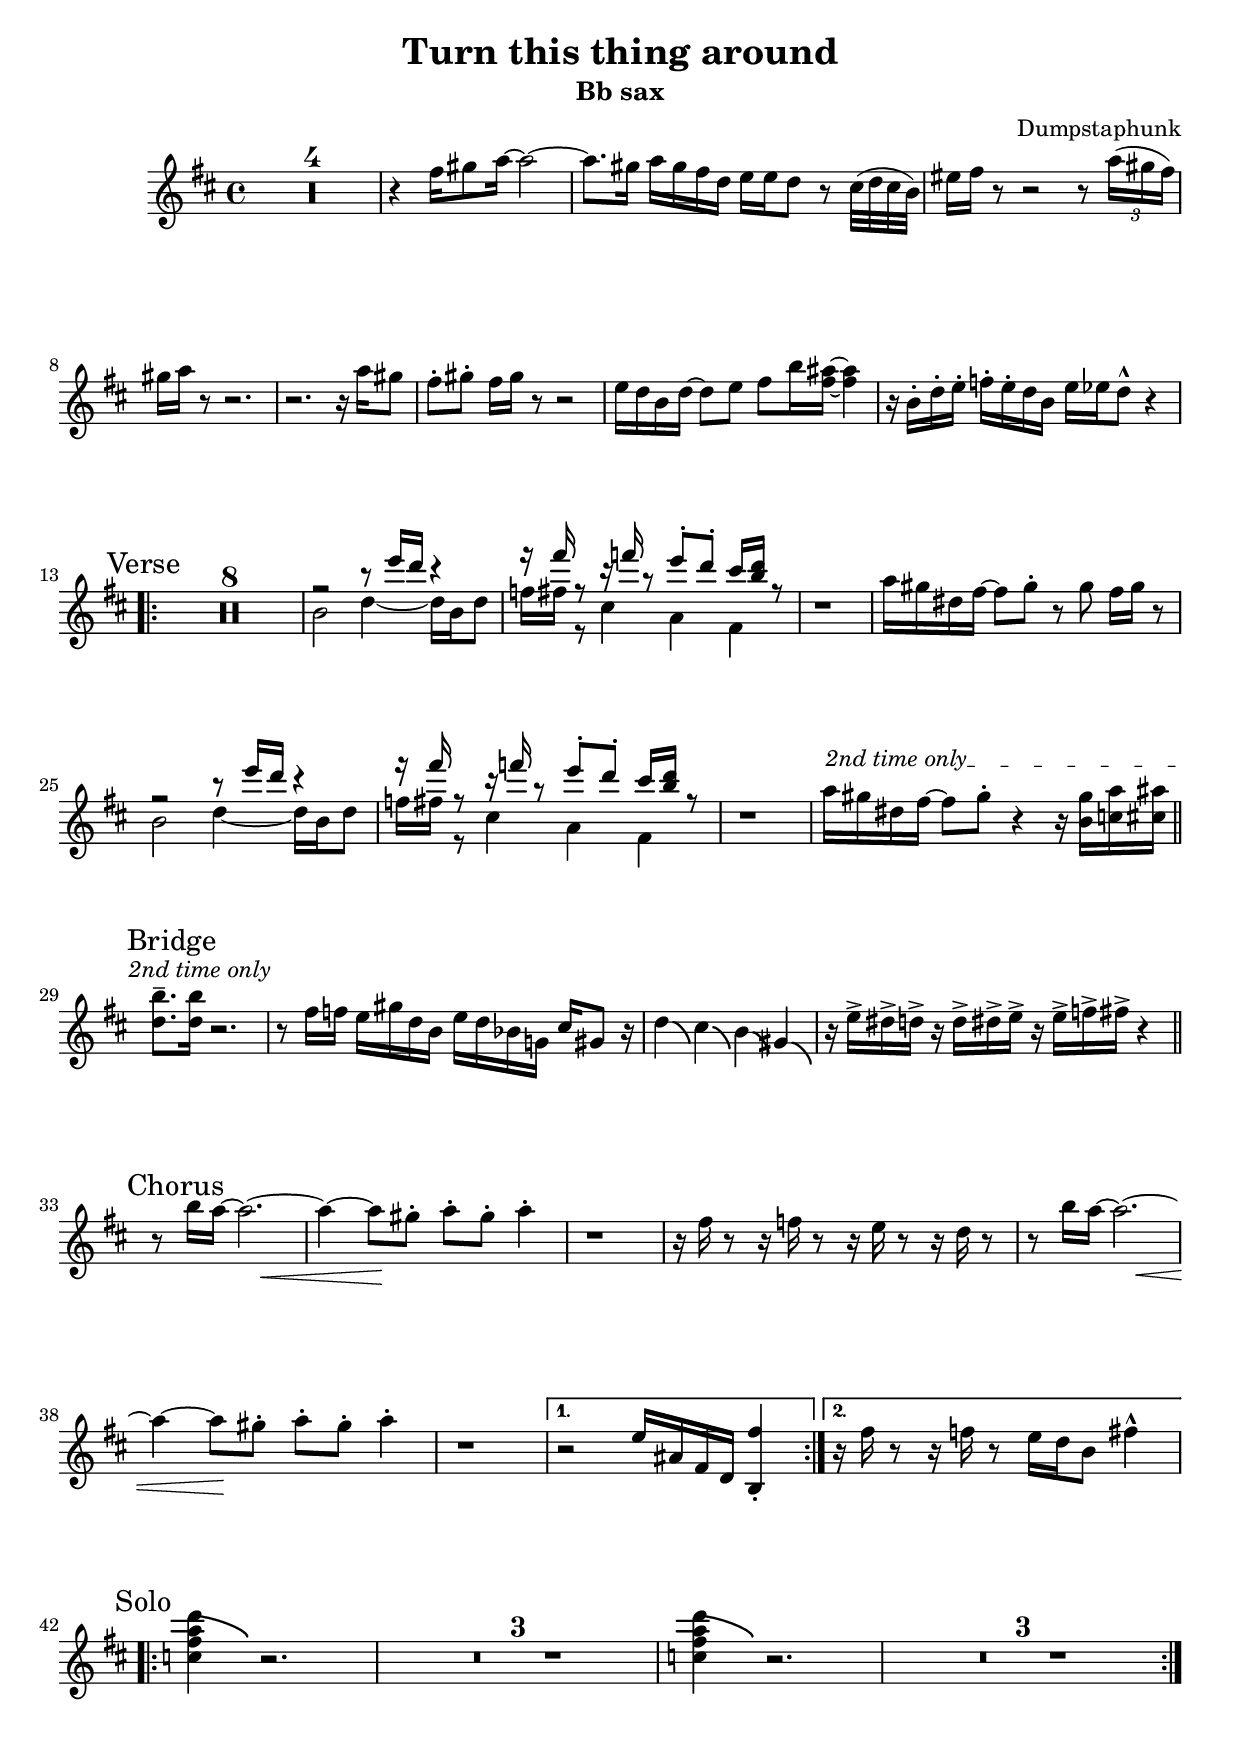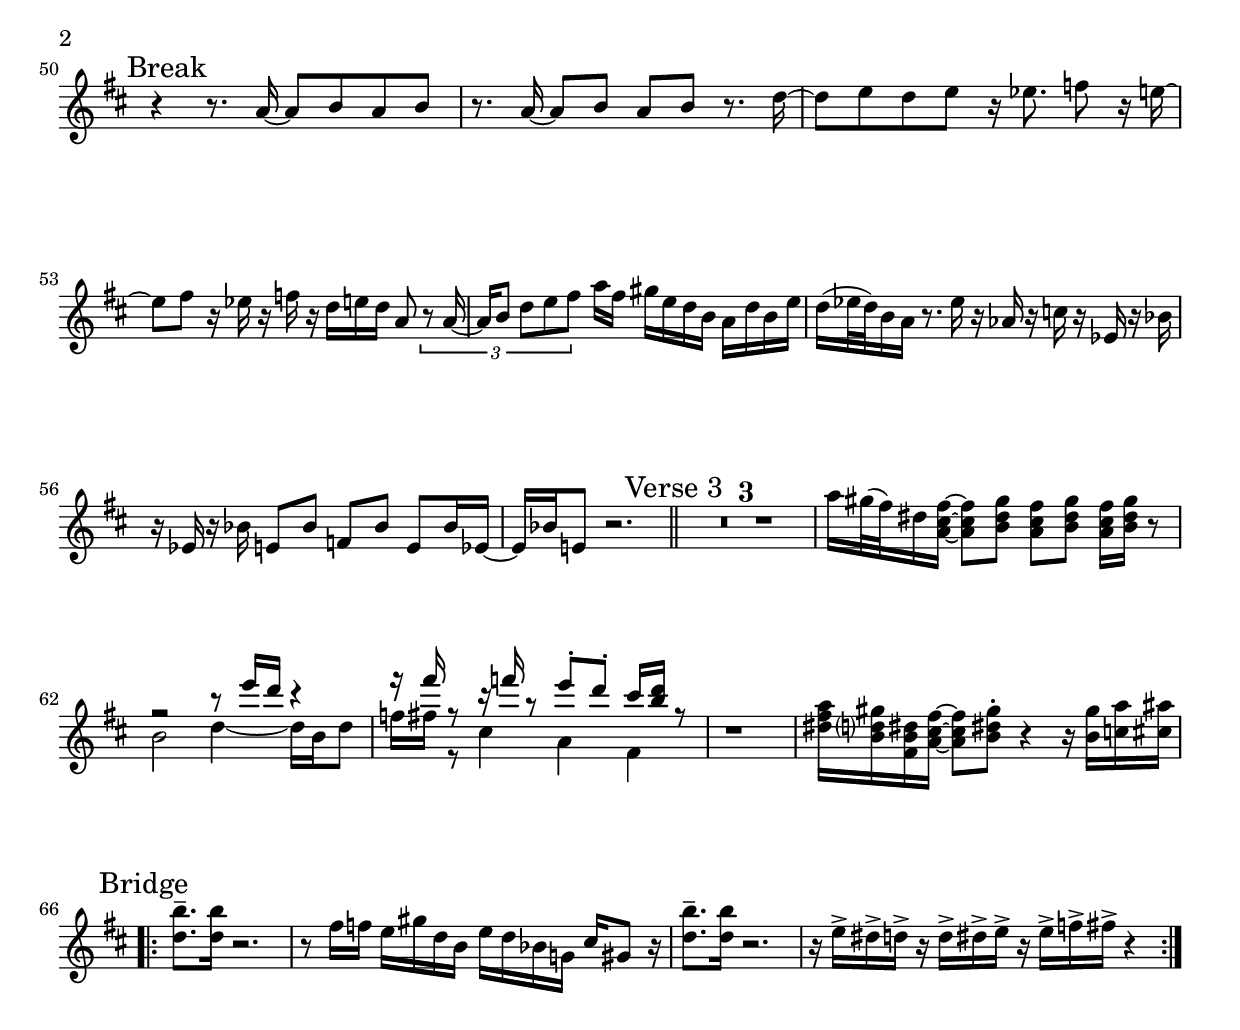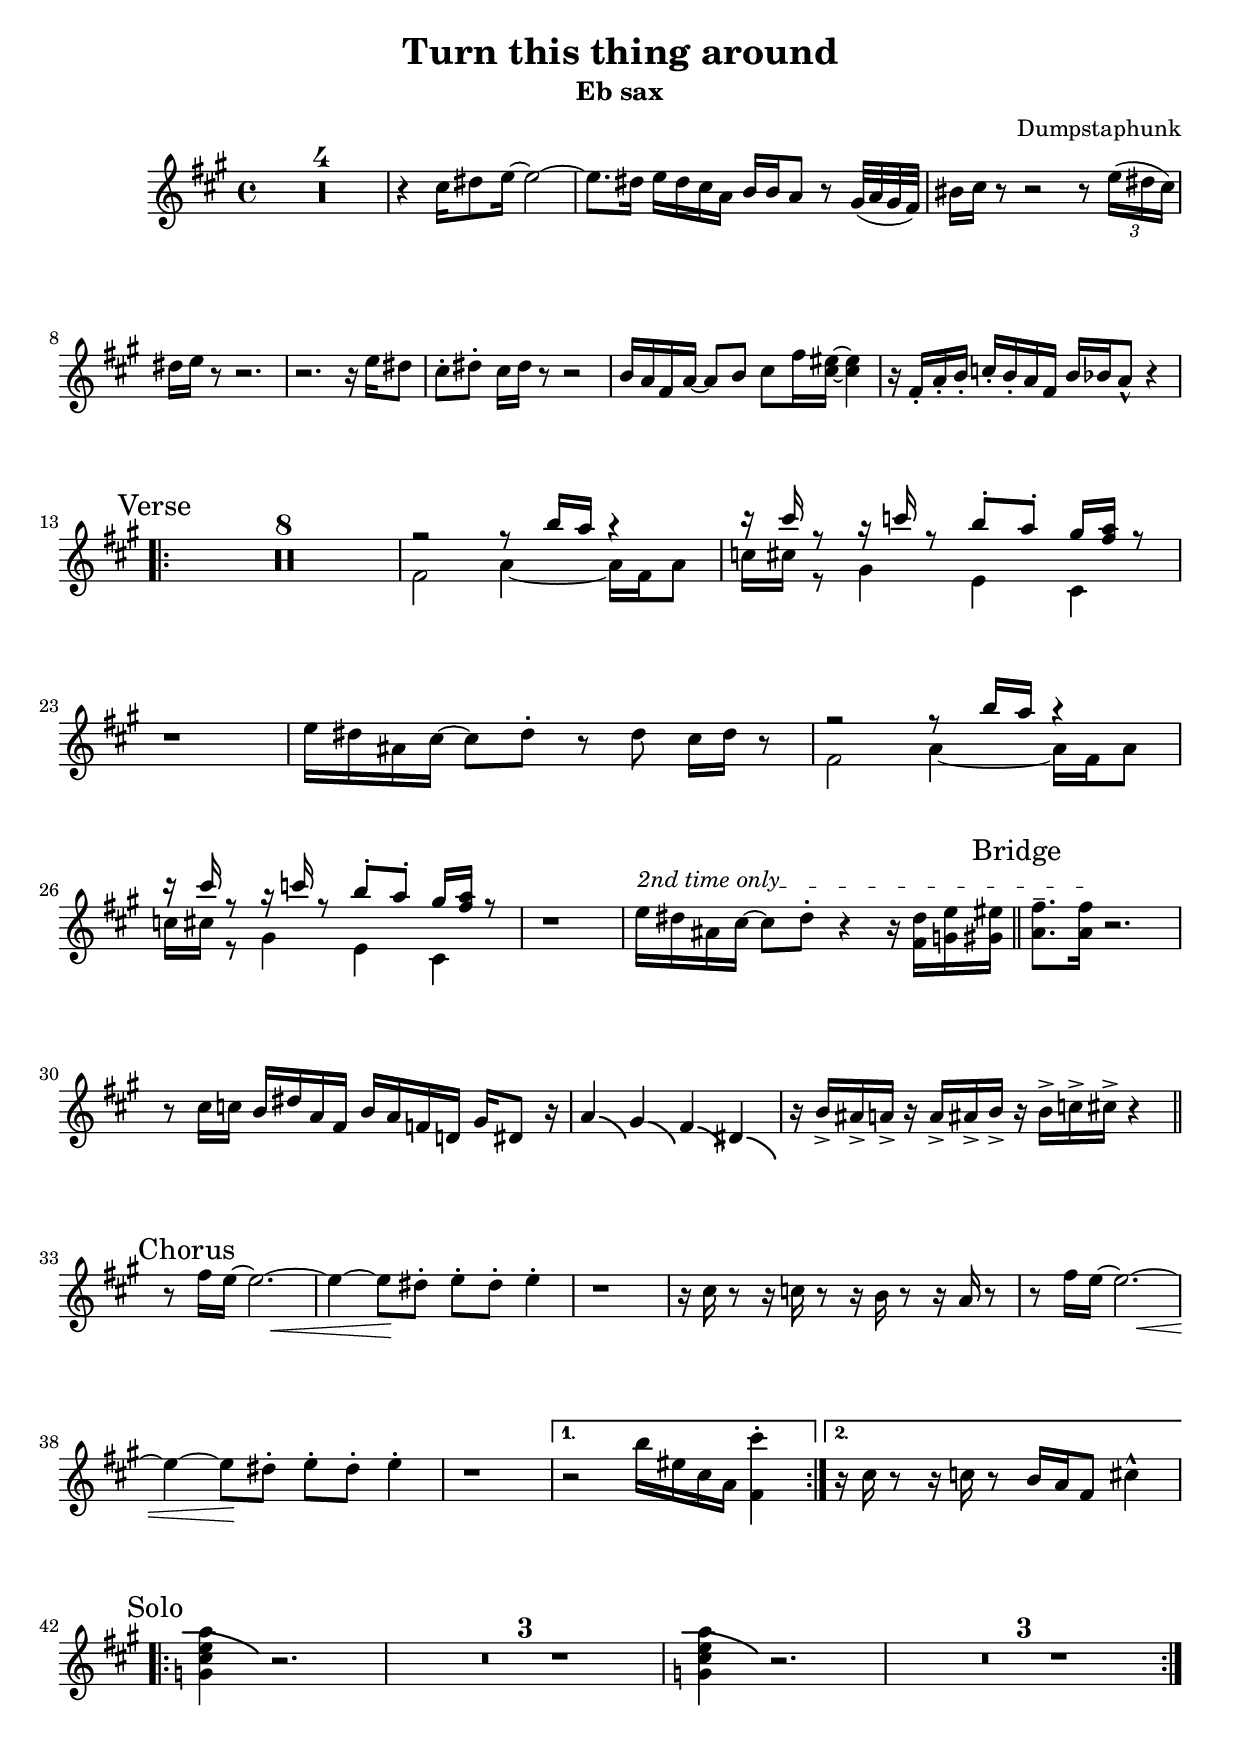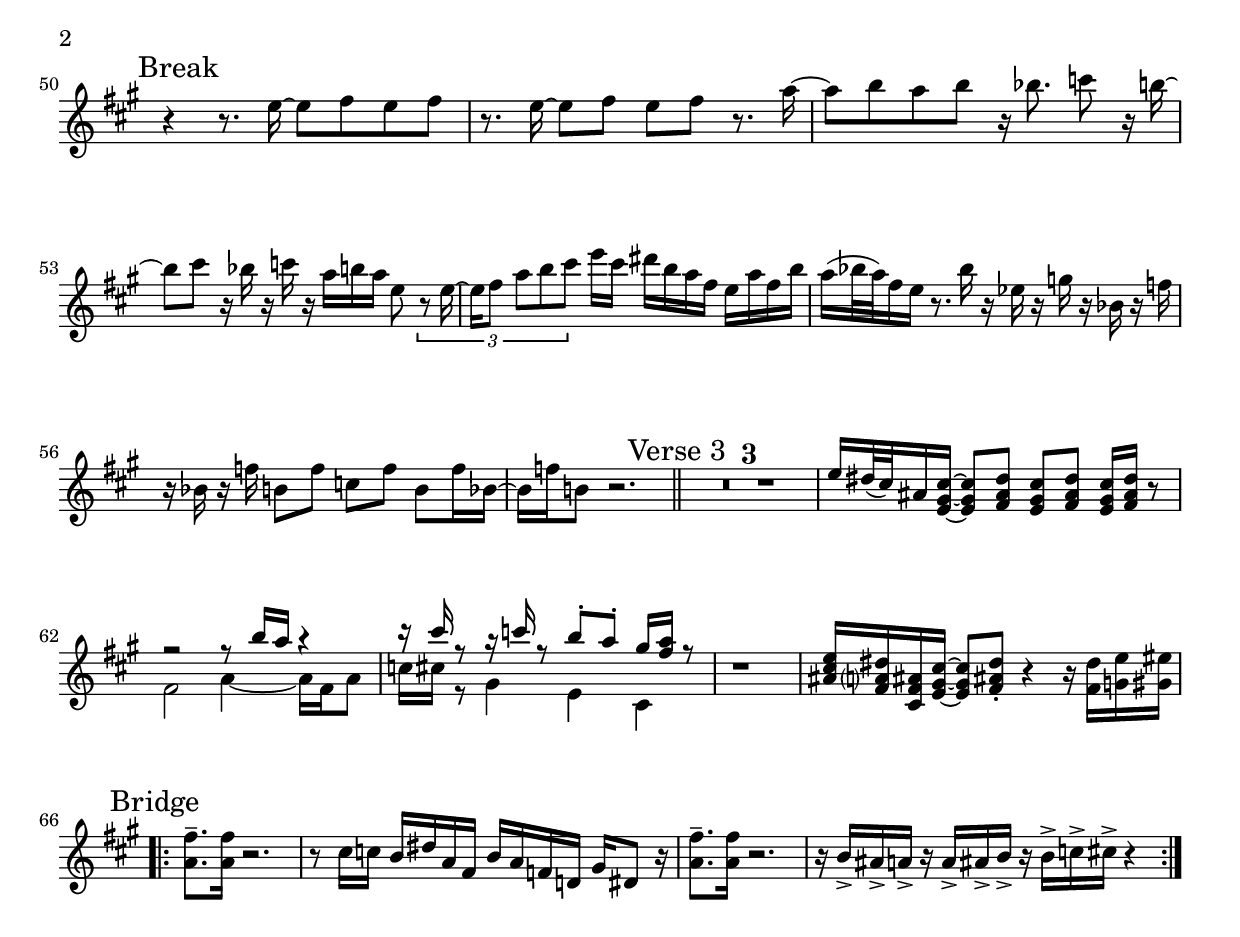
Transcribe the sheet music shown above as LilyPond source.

\version "2.18.2"

\header {
  title = "Turn this thing around"
  composer = "Dumpstaphunk"
}


intro = \relative c'' {
  R1*4
  r4 e16 fis8 g16~ g2~
  g8. fis16 g fis e c d d c8 r b32 (c b a) 
  dis16 e r8 r2 r8 \tuplet 3/2 { g16 (fis e) }
  fis16 g r8 r2.
  r2. r16 g fis8
  e-. fis-. e16 fis r8 r2
  d16 c a c~ c8 d e a16 <e gis>~ <e gis>4
  r16 a,-. c-. d-. es-. d-. c a d des c8-^ r4
}

versEt = {\mark "Verse" R1*8}

versToA = \relative c''' {  
  r2 r8 d16 c r4
  r16 e r8 r16 es r8 d-. c-. b16 <a c> r8
}

versToB = \relative c'' {
  a2 c4~ c16 a c8 
  es16 e  r8 b4 g e
}


versToC = \relative c'' {
  r1 |
  g'16 fis cis e~ e8 fis-. r fis e16 fis r8
}

versToD = \relative c'' {
  r1
  \override TextSpanner.bound-details.left.text = "2nd time only"
  %\textSpannerDown
  g'16\startTextSpan fis cis e~ e8 fis-. r4 r16 <a, fis'> <bes g'> <b gis'> 
  
  \mark "Bridge"
  \bar "||"
  <c a'>8.-- q16 \stopTextSpan r2.
  r8 e16 es d fis c a
  d c as f! b fis8 r16
  %c gis f! d b' fis r8
  c'4\bendAfter #-4 b\bendAfter #-4 a\bendAfter #-4 fis\bendAfter #-4
  r16 d'-> cis-> c-> r c-> cis-> d-> r d-> es-> e-> r4
}


omkv = <<
\relative c''' {
  \mark Chorus
  \bar "||"
  r8 a16 g~ g2.~
  g4~ g8 fis-. g-. fis-. g4-. 
  r1
  r16 e r8 r16 es r8 r16 d r8 r16 c r8 
  r8 a'16 g~ g2.~
  g4~ g8 fis-. g-. fis-. g4-. 
  r1
}
{
s2 s2\< s4 s4\! s2 s1*2
s2 s2\< s4 s4\! s2 s1
}
>>

omkvSlut = \relative c''' {
  r2 d16 gis, e c <a e''>4-.
}

omkvVolte = \relative c'' {
  r16 e r8 r16 es r8 d16 c a8 e'4-^
}

solo = \repeat volta 4 \relative c'' { 
  \mark  "Solo" 
  \repeat unfold 2 {
    << {
    < bes e g c >4 r2. R1*3  }
       \new Voice \with {
         \consists "Bend_engraver" 
       } {
         \once \hide NoteHead
         \once \hide Stem
         c'4\bendAfter #-4
         
       }
    >>
  }
}

bridgeTo = \relative c'' {
  \mark Break
  r4 r8. g'16~ g8 a g a
  r8. g16~ g8 a g a r8. c16~
  c8 d c d r16 des8. es8 r16 d16~
  d8 e r16 des r es r c d c g8
  \tuplet 3/2 { r8 g16~  g [a8] c [d e] }
  g16 e fis d c a g c a d c (des32 c) a16 g
  r8. des'16 r ges, r bes r des, r as' r des, r as'
  d,8 as' es as d, as'16 des,~des as' d,8 r2.
  \bar "||"
}

versTre = \relative c''' {
  \mark "Verse 3"
  R1*3
  g16 fis32 (e) cis16 <e b g>~q8 <fis cis a> <e b g> <fis cis a> <e b g>16 <fis cis a> r8
  <<
    \versToA
    \\
    \versToB
  >>
  r1
  <g e cis>16 <fis c? a> <cis a e> <e b g>~ <e b g>8 <fis cis! a>-. r4 r16 <a, fis'> <bes g'> <b gis'>
}

lastBridge = \relative c''  {
  \mark Bridge
  <c a'>8.-- q16 r2.
  r8 e16 es d fis c a d c as f! b fis8 r16
  <c' a'>8.-- q16 r2.
  r16 d-> cis-> c-> r c-> cis-> d-> r d-> es-> e-> r4  
}

form = 
#(define-music-function (P L c) (ly:pitch?) 
#{
  \compressFullBarRests
  \time 4/4
  \key a \minor
  \intro
  \break
  \repeat volta 2 {
    \versEt
    <<
      \versToA
      \\
      \versToB
    >>
    \versToC
    <<
      \versToA
      \\
      \versToB
    >>
    \versToD
    \break
  
    \omkv
  }
  \alternative {
    \transpose c #c \omkvSlut
    \omkvVolte  
  }
  \break
  \solo 
  \pageBreak
  \transpose c #c \bridgeTo
  \versTre
  \break
  \repeat volta 2 \lastBridge
#})

\book {
  \header {
    subtitle = "Bb sax"
  }
  #(define output-suffix "bb")
  \score {
    \new Staff \transpose bes c'  \form c,
  }
}

\book {
  \header {
    subtitle = "Eb sax"
  }
  #(define output-suffix "eb")
  \score {
    \new Staff \transpose es c  \form c
  }
}
